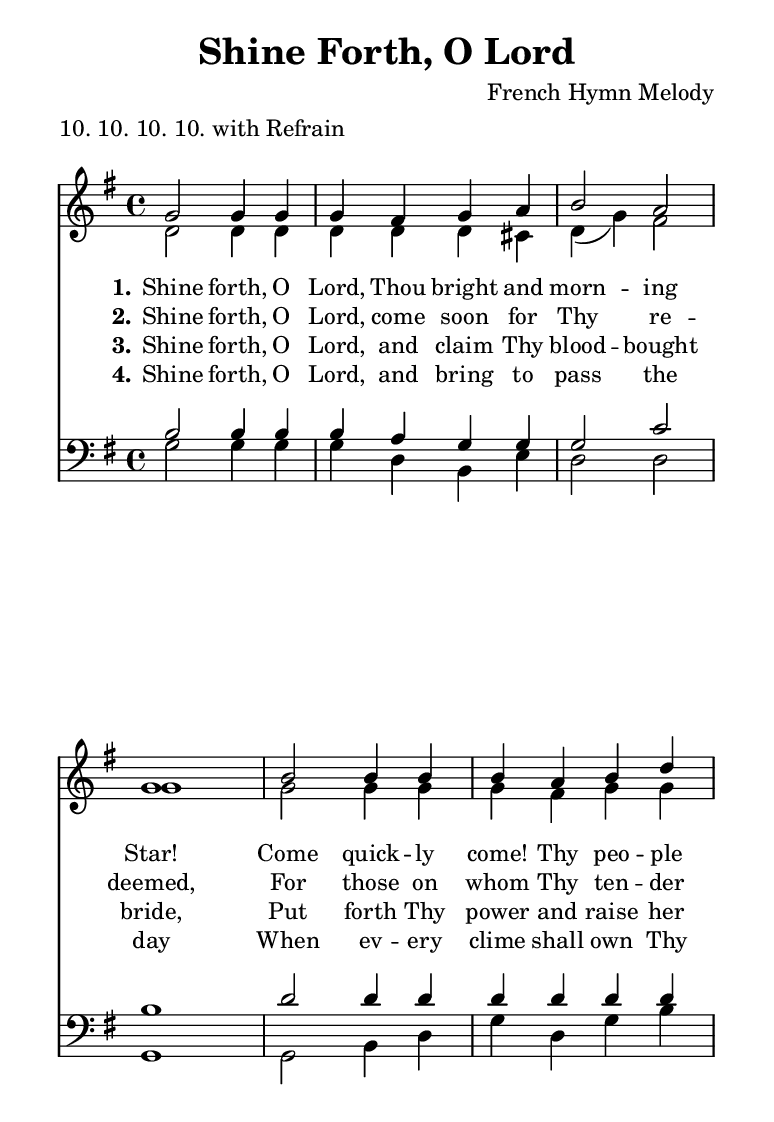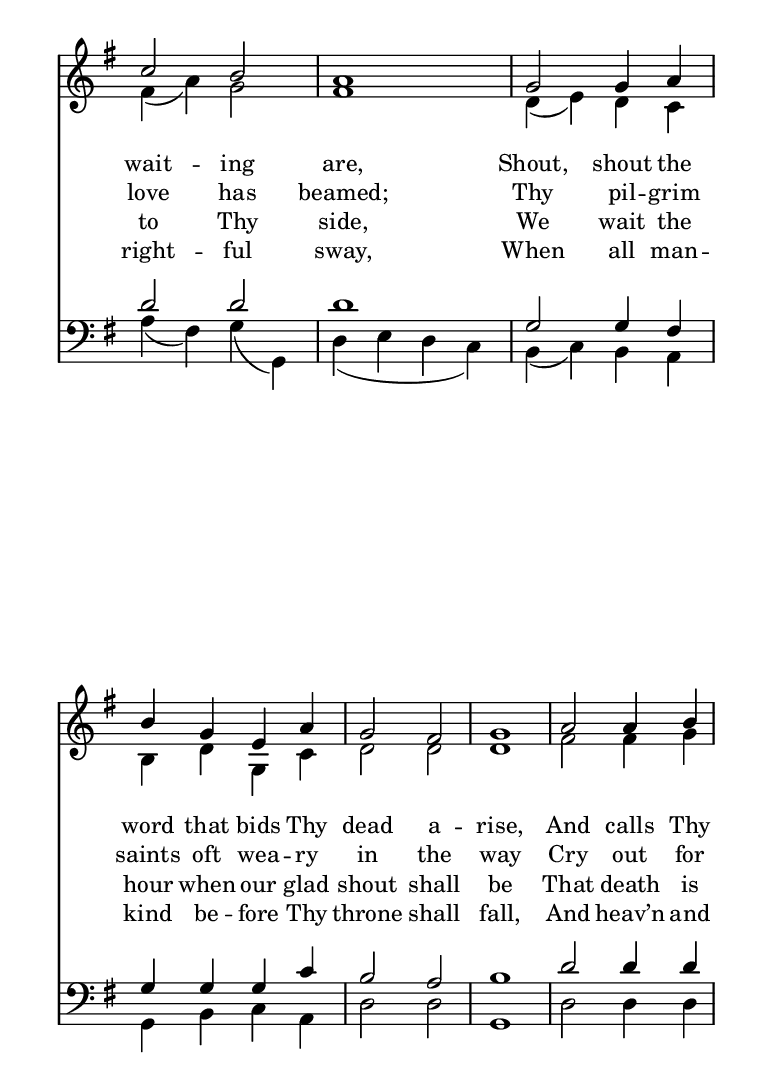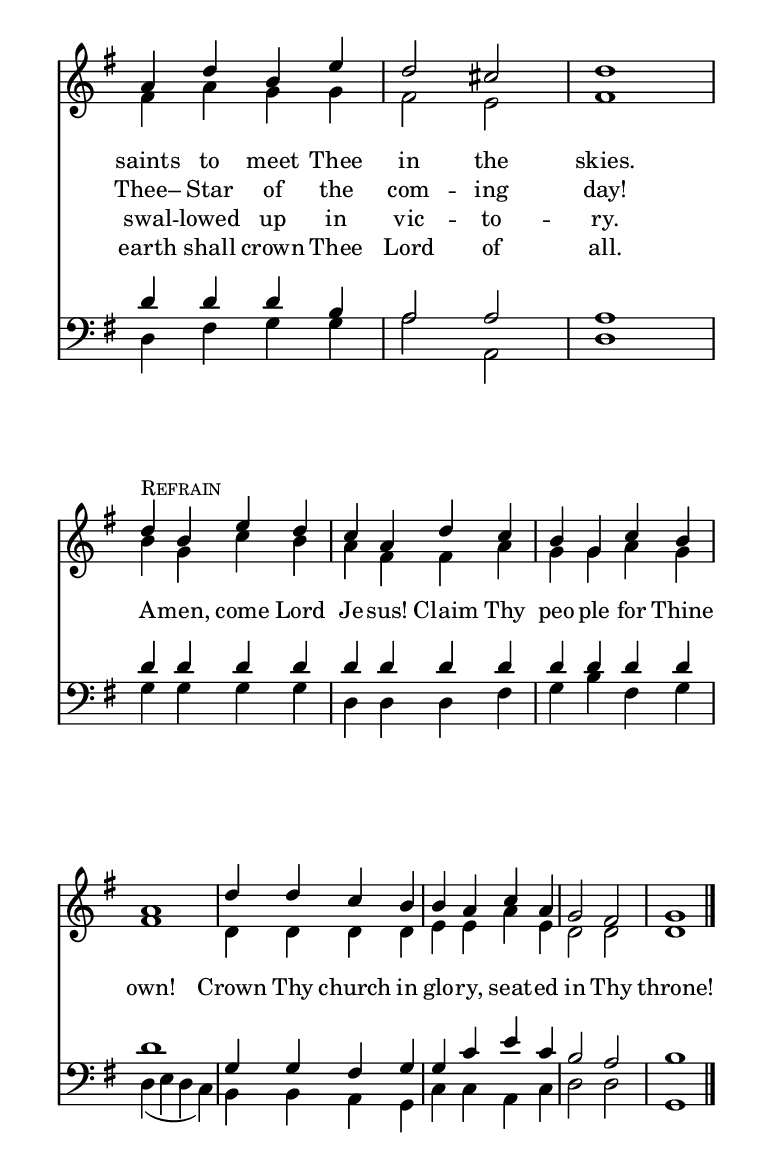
\include "common/global.ily"
\paper {
  \include "common/paper.ily"
}

\header{
  hymnnumber = "203"
  title = "Shine Forth, O Lord"
  tunename = "Viens, Seigneur"
  meter = "10. 10. 10. 10. with Refrain"
  poet = ""
  composer = "French Hymn Melody"
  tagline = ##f
}

global = {
  \include "common/overrides.ily"
  \override Staff.TimeSignature.style = #'()
  \time 4/4
  \override Score.MetronomeMark.transparent = ##t % hide all fermata changes too
  \tempo 4=120
  \key g \major
  \autoBeamOff
}

notesSoprano = {
\global
\relative c'' {

  g2 g4 g | g fis g a | b2 a | g1 |
  b2 b4 b | b a b d | c2 b | a1 |
  g2 g4 a | b g e a | g2 fis | g1 |
  a2 a4 b | a d b e | d2 cis | d1 |

  << s^\markup { \small \caps "Refrain" }
  { d4 b e d | c a d c | b g c b | a1 } >>
  d4 d c b | b a c a | g2 fis | g1 |

  \bar "|."

}
}

notesAlto = {
\global
\relative e' {

  d2 d4 d | d d d cis | d( g) fis2 | g1 |
  g2 g4 g | g fis g g | fis( a) g2 | fis1 |
  d4( e) d c | b d g, c | d2 d | d1 |
  fis2 fis4 g | fis4 a g g | fis2 e | fis1 |

  b4 g c b | a fis fis a | g g a g | fis1 |
  d4 d d d | e e a e | d2 d | d1 |

}
}

notesTenor = {
\global
\relative a {

  b2 b4 b | b a g g | g2 c | b1 |
  d2 d4 d | d d d d | d2 d | d1 |
  g,2 g4 fis | g g g c | b2 a | b1 |
  d2 d4 d | d d d b | a2 a | a1 |

  d4 d d d | d d d d | d d d d | d1 |
  g,4 g fis g | g c e c | b2 a | b1 |

}
}

notesBass = {
\global
\relative f {

  g2 g4 g | g d b e | d2 d | g,1 |
  g2 b4 d | g d g b | a( fis) g( g,) | d'4( e d c)
  b4( c) b a | g b c a | d2 d | g,1 |
  d'2 d4 d | d fis g g | a2 a, | d1 |

  g4 g g g | d d d fis | g b fis g | d( e d c)
  b4 b a g | c c a c | d2 d | g,1 |

}
}

Refrain = \lyricmode {

{ \break } % TODO make this \break occur only in eogsized

A -- men, come Lord Je -- sus! Claim Thy peo -- ple for Thine own!
Crown Thy church in glo -- ry, seat -- ed in Thy throne!

}

wordsA = \lyricmode {
\set stanza = "1."

Shine forth, O Lord, Thou bright and morn -- ing Star!
Come quick -- ly come! Thy peo -- ple wait -- ing are,
Shout, shout the word that bids Thy dead a -- rise,
And calls Thy saints to meet Thee in the skies.

}

wordsB = \lyricmode {
\set stanza = "2."

Shine forth, O Lord, come soon for Thy re -- deemed,
For those on whom Thy ten -- der love has beamed;
Thy pil -- grim saints oft wea -- ry in the way
Cry out for Thee– Star of the com -- ing day!

\Refrain

}

wordsC = \lyricmode {
\set stanza = "3."

Shine forth, O Lord, and claim Thy blood -- bought bride,
Put forth Thy power and raise her to Thy side,
We wait the hour when our glad shout shall be
That death is swal -- lowed up in vic -- to -- ry.

}

wordsD = \lyricmode {
\set stanza = "4."

Shine forth, O Lord, and bring to pass the day
When ev -- ery clime shall own Thy right -- ful sway,
When all man -- kind be -- fore Thy throne shall fall,
And heav’n and earth shall crown Thee Lord of all.

}

\score {
  \context ChoirStaff <<
    \context Staff = upper <<
      \set ChoirStaff.systemStartDelimiter = #'SystemStartBar
      \context Voice  = sopranos { \voiceOne << \notesSoprano >> }
      \context Voice  = altos { \voiceTwo << \notesAlto >> }
      \context Lyrics = one   \lyricsto sopranos \wordsA
      \context Lyrics = two   \lyricsto sopranos \wordsB
      \context Lyrics = three \lyricsto sopranos \wordsC
      \context Lyrics = four  \lyricsto sopranos \wordsD
    >>
    \context Staff = men <<
      \clef bass
      \context Voice  = tenors { \voiceOne << \notesTenor >> }
      \context Voice  = basses { \voiceTwo << \notesBass >> }
    >>
  >>
  \layout {
    \include "common/layout.ily"
  }
  \midi{
    \include "common/midi.ily"
  }
}

\version "2.18.2"  % necessary for upgrading to future LilyPond versions.

% vi:set et ts=2 sw=2 ai nocindent syntax=lilypond:
